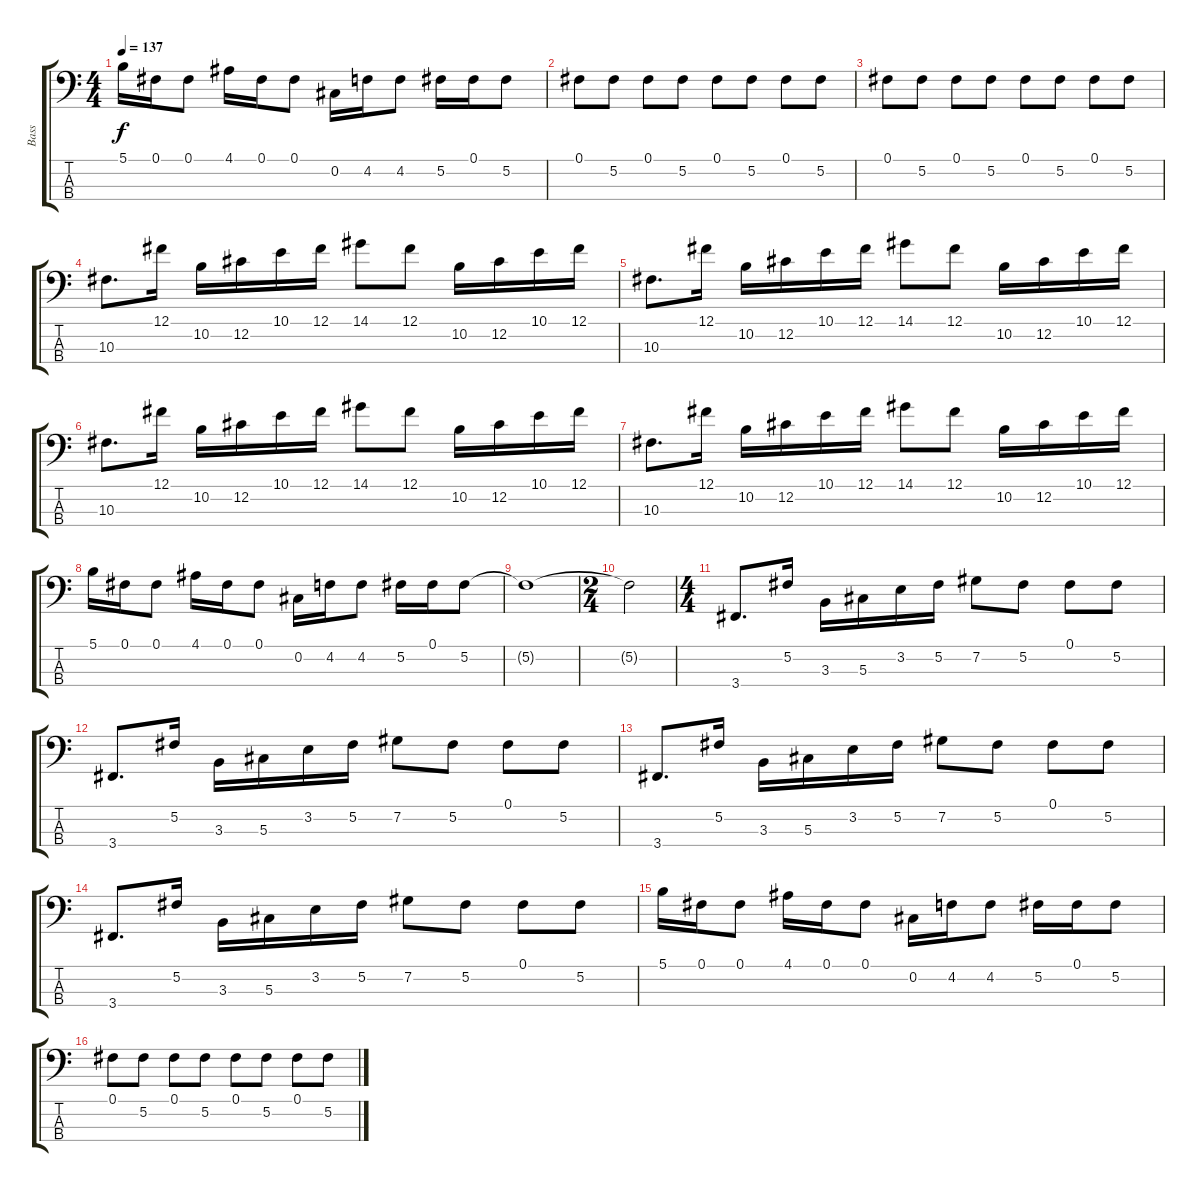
\track ("Bass" "Bass") {instrument electricbassfinger}
\staff {score tabs}
\tuning (Gb2 Db2 Ab1 Eb1) {hide}
\ts (4 4)
\tempo 137
\clef f4
\ks c
5.1.16{dy f} 0.1.16 0.1.8 4.1.16 0.1.16 0.1.8 0.2.16 4.2.16 4.2.8 5.2.16 0.1.16 5.2.8 |
0.1.8 5.2.8 0.1.8 5.2.8 0.1.8 5.2.8 0.1.8 5.2.8 |
0.1.8 5.2.8 0.1.8 5.2.8 0.1.8 5.2.8 0.1.8 5.2.8 |
10.3.8{d} 12.1.16 10.2.16 12.2.16 10.1.16 12.1.16 14.1.8 12.1.8 10.2.16 12.2.16 10.1.16 12.1.16 |
10.3.8{d} 12.1.16 10.2.16 12.2.16 10.1.16 12.1.16 14.1.8 12.1.8 10.2.16 12.2.16 10.1.16 12.1.16 |
10.3.8{d} 12.1.16 10.2.16 12.2.16 10.1.16 12.1.16 14.1.8 12.1.8 10.2.16 12.2.16 10.1.16 12.1.16 |
10.3.8{d} 12.1.16 10.2.16 12.2.16 10.1.16 12.1.16 14.1.8 12.1.8 10.2.16 12.2.16 10.1.16 12.1.16 |
5.1.16 0.1.16 0.1.8 4.1.16 0.1.16 0.1.8 0.2.16 4.2.16 4.2.8 5.2.16 0.1.16 5.2.8 |
5.2{t}.1 |
\ts (2 4)
5.2{t}.2 |
\ts (4 4)
3.4.8{d} 5.2.16 3.3.16 5.3.16 3.2.16 5.2.16 7.2.8 5.2.8 0.1.8 5.2.8 |
3.4.8{d} 5.2.16 3.3.16 5.3.16 3.2.16 5.2.16 7.2.8 5.2.8 0.1.8 5.2.8 |
3.4.8{d} 5.2.16 3.3.16 5.3.16 3.2.16 5.2.16 7.2.8 5.2.8 0.1.8 5.2.8 |
3.4.8{d} 5.2.16 3.3.16 5.3.16 3.2.16 5.2.16 7.2.8 5.2.8 0.1.8 5.2.8 |
5.1.16 0.1.16 0.1.8 4.1.16 0.1.16 0.1.8 0.2.16 4.2.16 4.2.8 5.2.16 0.1.16 5.2.8 |
0.1.8 5.2.8 0.1.8 5.2.8 0.1.8 5.2.8 0.1.8 5.2.8
